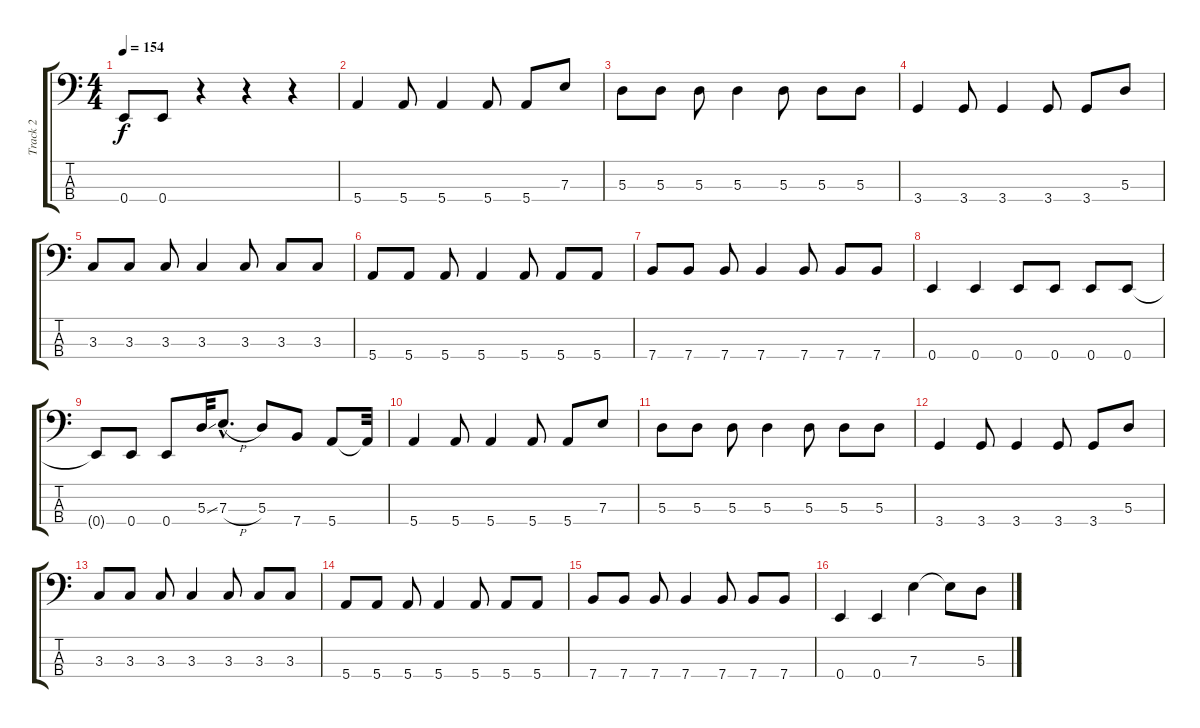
\track ("Track 2" "Track 2") {instrument electricbassfinger}
\staff {score tabs}
\tuning (G2 D2 A1 E1) {hide}
\ts (4 4)
\tempo 154
\clef f4
\ks c
0.4.8{dy f} 0.4.8 r.4 r.4 r.4 |
5.4.4 5.4.8 5.4.4 5.4.8 5.4.8 7.3.8 |
5.3.8 5.3.8 5.3.8 5.3.4 5.3.8 5.3.8 5.3.8 |
3.4.4 3.4.8 3.4.4 3.4.8 3.4.8 5.3.8 |
3.3.8 3.3.8 3.3.8 3.3.4 3.3.8 3.3.8 3.3.8 |
5.4.8 5.4.8 5.4.8 5.4.4 5.4.8 5.4.8 5.4.8 |
7.4.8 7.4.8 7.4.8 7.4.4 7.4.8 7.4.8 7.4.8 |
0.4.4 0.4.4 0.4.8 0.4.8 0.4.8 0.4.8 |
0.4{t}.8 0.4.8 0.4.8 5.3{ss}.32 7.3{h hac}.8{d} 5.3.8 7.4.8 5.4.8 5.4{t}.32 |
5.4.4 5.4.8 5.4.4 5.4.8 5.4.8 7.3.8 |
5.3.8 5.3.8 5.3.8 5.3.4 5.3.8 5.3.8 5.3.8 |
3.4.4 3.4.8 3.4.4 3.4.8 3.4.8 5.3.8 |
3.3.8 3.3.8 3.3.8 3.3.4 3.3.8 3.3.8 3.3.8 |
5.4.8 5.4.8 5.4.8 5.4.4 5.4.8 5.4.8 5.4.8 |
7.4.8 7.4.8 7.4.8 7.4.4 7.4.8 7.4.8 7.4.8 |
0.4.4 0.4.4 7.3.4 7.3{t}.8 5.3.8
